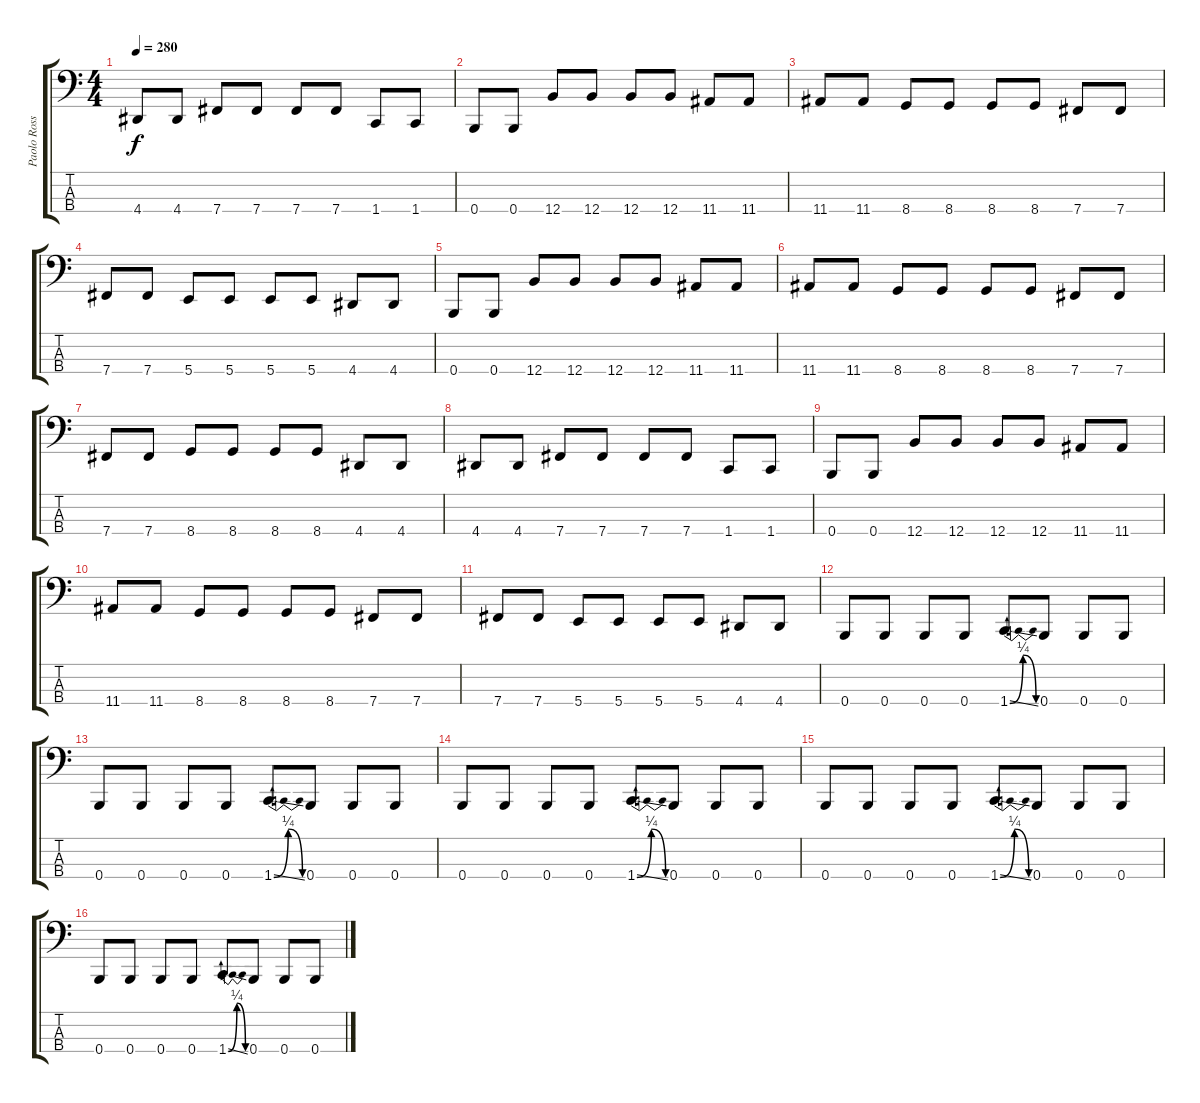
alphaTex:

\track ("Paolo Rossi" "Paolo Ross") {instrument fretlessbass}
\staff {score tabs}
\tuning (D2 A1 E1 B0) {hide}
\ts (4 4)
\tempo 280
\clef f4
\ks c
4.4.8{dy f} 4.4.8 7.4.8 7.4.8 7.4.8 7.4.8 1.4.8 1.4.8 |
0.4.8 0.4.8 12.4.8 12.4.8 12.4.8 12.4.8 11.4.8 11.4.8 |
11.4.8 11.4.8 8.4.8 8.4.8 8.4.8 8.4.8 7.4.8 7.4.8 |
7.4.8 7.4.8 5.4.8 5.4.8 5.4.8 5.4.8 4.4.8 4.4.8 |
0.4.8 0.4.8 12.4.8 12.4.8 12.4.8 12.4.8 11.4.8 11.4.8 |
11.4.8 11.4.8 8.4.8 8.4.8 8.4.8 8.4.8 7.4.8 7.4.8 |
7.4.8 7.4.8 8.4.8 8.4.8 8.4.8 8.4.8 4.4.8 4.4.8 |
4.4.8 4.4.8 7.4.8 7.4.8 7.4.8 7.4.8 1.4.8 1.4.8 |
0.4.8 0.4.8 12.4.8 12.4.8 12.4.8 12.4.8 11.4.8 11.4.8 |
11.4.8 11.4.8 8.4.8 8.4.8 8.4.8 8.4.8 7.4.8 7.4.8 |
7.4.8 7.4.8 5.4.8 5.4.8 5.4.8 5.4.8 4.4.8 4.4.8 |
0.4.8 0.4.8 0.4.8 0.4.8 1.4{be (bendrelease 0 0 15 1 15 1 60 0) ss}.8 0.4.8 0.4.8 0.4.8 |
0.4.8 0.4.8 0.4.8 0.4.8 1.4{be (bendrelease 0 0 15 1 15 1 60 0) ss}.8 0.4.8 0.4.8 0.4.8 |
0.4.8 0.4.8 0.4.8 0.4.8 1.4{be (bendrelease 0 0 15 1 15 1 60 0) ss}.8 0.4.8 0.4.8 0.4.8 |
0.4.8 0.4.8 0.4.8 0.4.8 1.4{be (bendrelease 0 0 15 1 15 1 60 0) ss}.8 0.4.8 0.4.8 0.4.8 |
0.4.8 0.4.8 0.4.8 0.4.8 1.4{be (bendrelease 0 0 15 1 15 1 60 0) ss}.8 0.4.8 0.4.8 0.4.8
